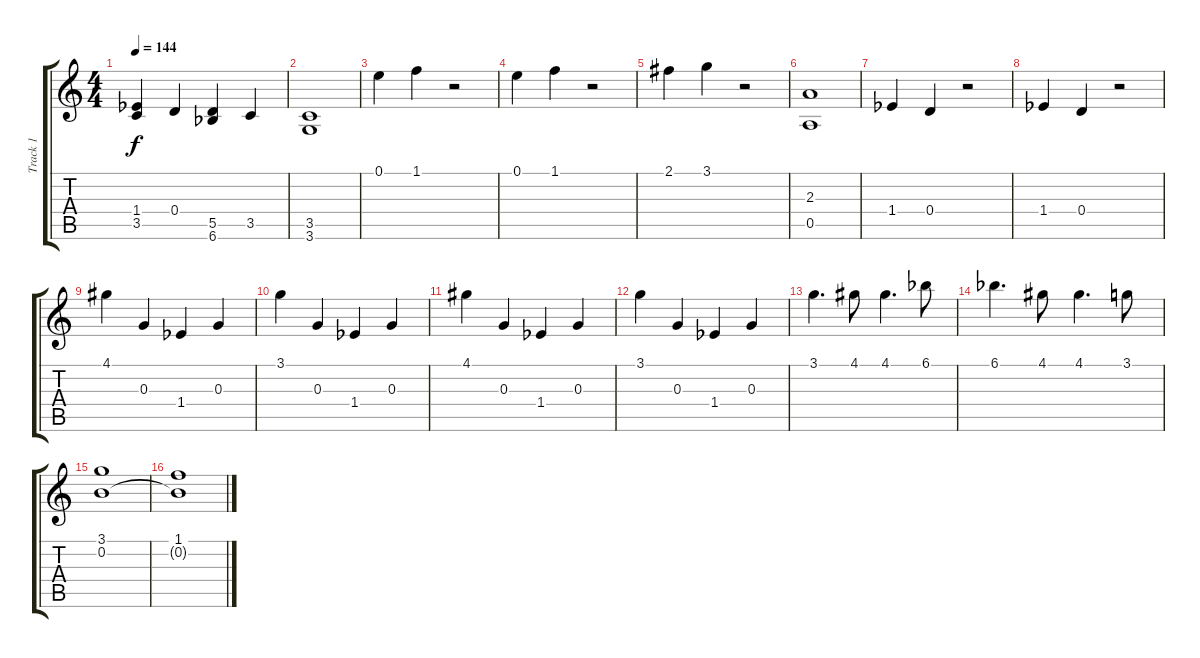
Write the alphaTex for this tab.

\track ("Track 1" "Track 1") {instrument acousticguitarsteel}
\staff {score tabs}
\tuning (E4 B3 G3 D3 A2 E2) {hide}
\ts (4 4)
\tempo 144
\clef g2
\ks c
(1.4{acc b} 3.5).4{dy f} 0.4.4 (5.5 6.6{acc b}).4 3.5.4 |
(3.5 3.6).1 |
0.1.4 1.1.4 r.2 |
0.1.4 1.1.4 r.2 |
2.1.4 3.1.4 r.2 |
(2.3 0.5).1 |
1.4{acc b}.4 0.4.4 r.2 |
1.4{acc b}.4 0.4.4 r.2 |
4.1.4 0.3.4 1.4{acc b}.4 0.3.4 |
3.1.4 0.3.4 1.4{acc b}.4 0.3.4 |
4.1.4 0.3.4 1.4{acc b}.4 0.3.4 |
3.1.4 0.3.4 1.4{acc b}.4 0.3.4 |
3.1.4{d} 4.1.8 4.1.4{d} 6.1{acc b}.8 |
6.1{acc b}.4{d} 4.1.8 4.1.4{d} 3.1.8 |
(3.1 0.2).1 |
(1.1 0.2{t}).1
